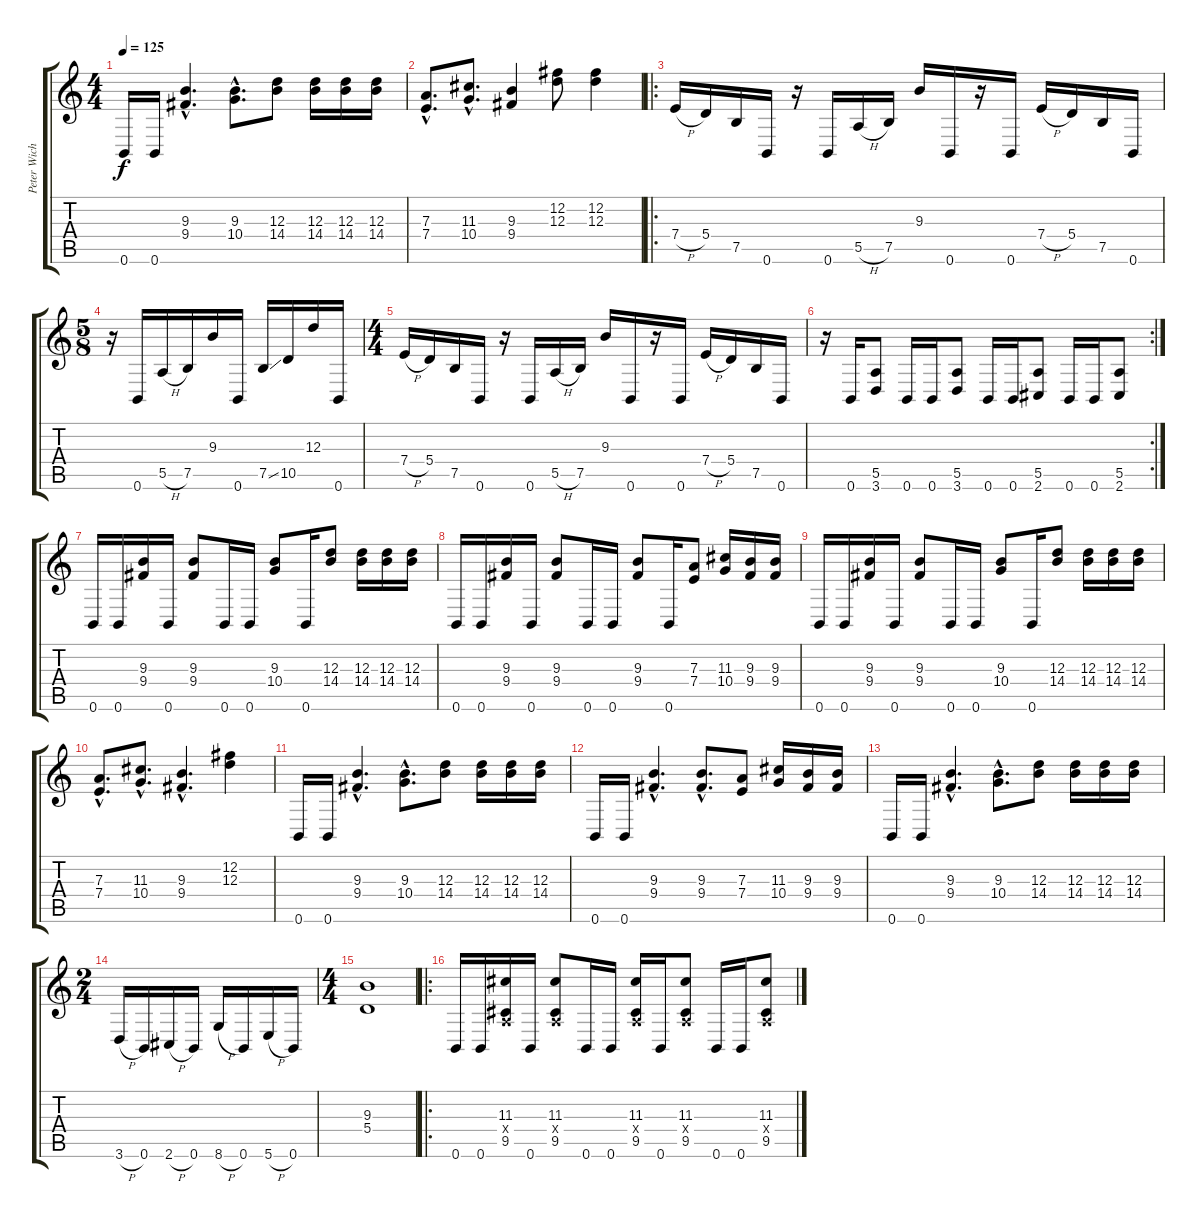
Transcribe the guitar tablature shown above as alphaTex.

\track ("Peter Wichers" "Peter Wich") {instrument overdrivenguitar}
\staff {score tabs}
\tuning (B3 Gb3 D3 A2 E2 B1) {hide}
\ts (4 4)
\tempo 125
\clef g2
\ks c
0.6.16{dy f} 0.6.16 (9.3{hac} 9.4{hac}).4{d} (9.3{hac} 10.4{hac}).8{d} (12.3 14.4).8 (12.3 14.4).16 (12.3 14.4).16 (12.3 14.4).16 |
(7.3{hac} 7.4{hac}).8{d} (11.3{hac} 10.4{hac}).8{d} (9.3 9.4).4 (12.2 12.3).8 (12.2 12.3).4 |
\ro
7.4{h}.16 5.4.16 7.5.16 0.6.16 r.16 0.6.16 5.5{h}.16 7.5.16 9.3.16 0.6.16 r.16 0.6.16 7.4{h}.16 5.4.16 7.5.16 0.6.16 |
\ts (5 8)
r.16 0.6.16 5.5{h}.16 7.5.16 9.3.16 0.6.16 7.5{ss}.16 10.5.16 12.3.16 0.6.16 |
\ts (4 4)
7.4{h}.16 5.4.16 7.5.16 0.6.16 r.16 0.6.16 5.5{h}.16 7.5.16 9.3.16 0.6.16 r.16 0.6.16 7.4{h}.16 5.4.16 7.5.16 0.6.16 |
\rc 2
r.16 0.6.16 (5.5 3.6).8 0.6.16 0.6.16 (5.5 3.6).8 0.6.16 0.6.16 (5.5 2.6).8 0.6.16 0.6.16 (5.5 2.6).8 |
0.6.16 0.6.16 (9.3 9.4).16 0.6.16 (9.3 9.4).8 0.6.16 0.6.16 (9.3 10.4).8 0.6.16 (12.3 14.4).8 (12.3 14.4).16 (12.3 14.4).16 (12.3 14.4).16 |
0.6.16 0.6.16 (9.3 9.4).16 0.6.16 (9.3 9.4).8 0.6.16 0.6.16 (9.3 9.4).8 0.6.16 (7.3 7.4).8 (11.3 10.4).16 (9.3 9.4).16 (9.3 9.4).16 |
0.6.16 0.6.16 (9.3 9.4).16 0.6.16 (9.3 9.4).8 0.6.16 0.6.16 (9.3 10.4).8 0.6.16 (12.3 14.4).8 (12.3 14.4).16 (12.3 14.4).16 (12.3 14.4).16 |
(7.3{hac} 7.4{hac}).8{d} (11.3{hac} 10.4{hac}).8{d} (9.3{hac} 9.4{hac}).4{d} (12.2 12.3).4 |
0.6.16 0.6.16 (9.3{hac} 9.4{hac}).4{d} (9.3{hac} 10.4{hac}).8{d} (12.3 14.4).8 (12.3 14.4).16 (12.3 14.4).16 (12.3 14.4).16 |
0.6.16 0.6.16 (9.3{hac} 9.4{hac}).4{d} (9.3{hac} 9.4{hac}).8{d} (7.3 7.4).8 (11.3 10.4).16 (9.3 9.4).16 (9.3 9.4).16 |
0.6.16 0.6.16 (9.3{hac} 9.4{hac}).4{d} (9.3{hac} 10.4{hac}).8{d} (12.3 14.4).8 (12.3 14.4).16 (12.3 14.4).16 (12.3 14.4).16 |
\ts (2 4)
3.6{h}.16 0.6.16 2.6{h}.16 0.6.16 8.6{h}.16 0.6.16 5.6{h}.16 0.6.16 |
\ts (4 4)
(9.3 5.4).1 |
\ro
0.6.16 0.6.16 (11.3 0.4{x} 9.5).16 0.6.16 (11.3 0.4{x} 9.5).8 0.6.16 0.6.16 (11.3 0.4{x} 9.5).16 0.6.16 (11.3 0.4{x} 9.5).8 0.6.16 0.6.16 (11.3 0.4{x} 9.5).8
